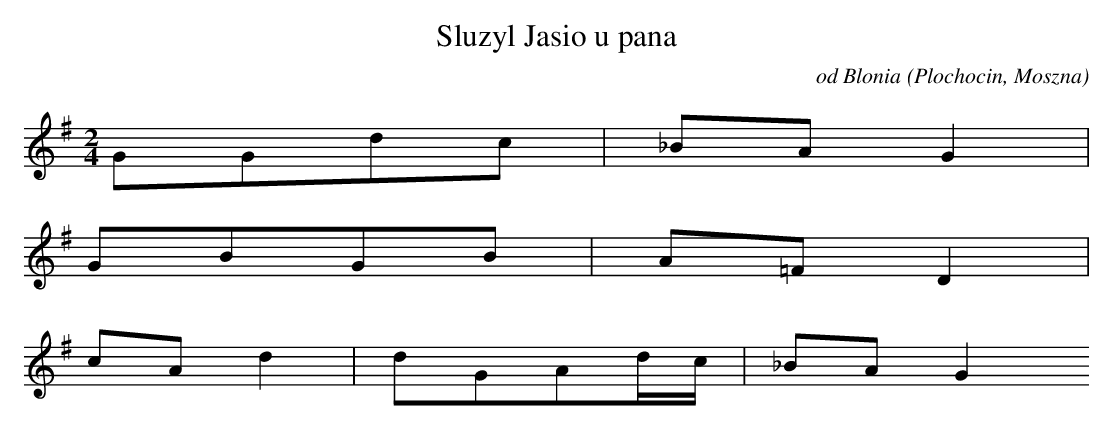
X:1
T: Sluzyl Jasio u pana
O: od Blonia (Plochocin, Moszna)
M: 2/4
L: 1/16
K: G
G2G2d2c2 | _B2A2G4 |
G2B2G2B2 | A2=F2D4 |
c2A2d4 | d2G2A2dc | _B2A2G4
